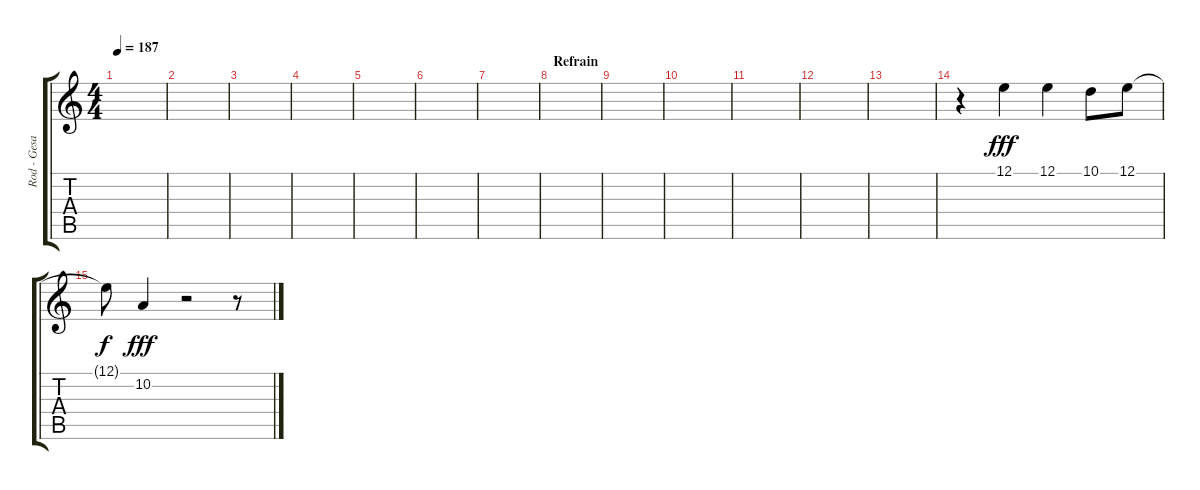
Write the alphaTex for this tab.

\track ("Rod - Gesang" "Rod - Gesa") {instrument choiraahs}
\staff {score tabs}
\tuning (E4 B3 G3 D3 A2 E2) {hide}
\ts (4 4)
\tempo 187
\clef g2
\ks c
|
|
|
|
|
|
|
\section ("" "Refrain")
|
|
|
|
|
|
r.4 12.1.4{dy fff} 12.1.4 10.1.8 12.1.8 |
12.1{t}.8{dy f} 10.2.4{dy fff} r.2 r.8
